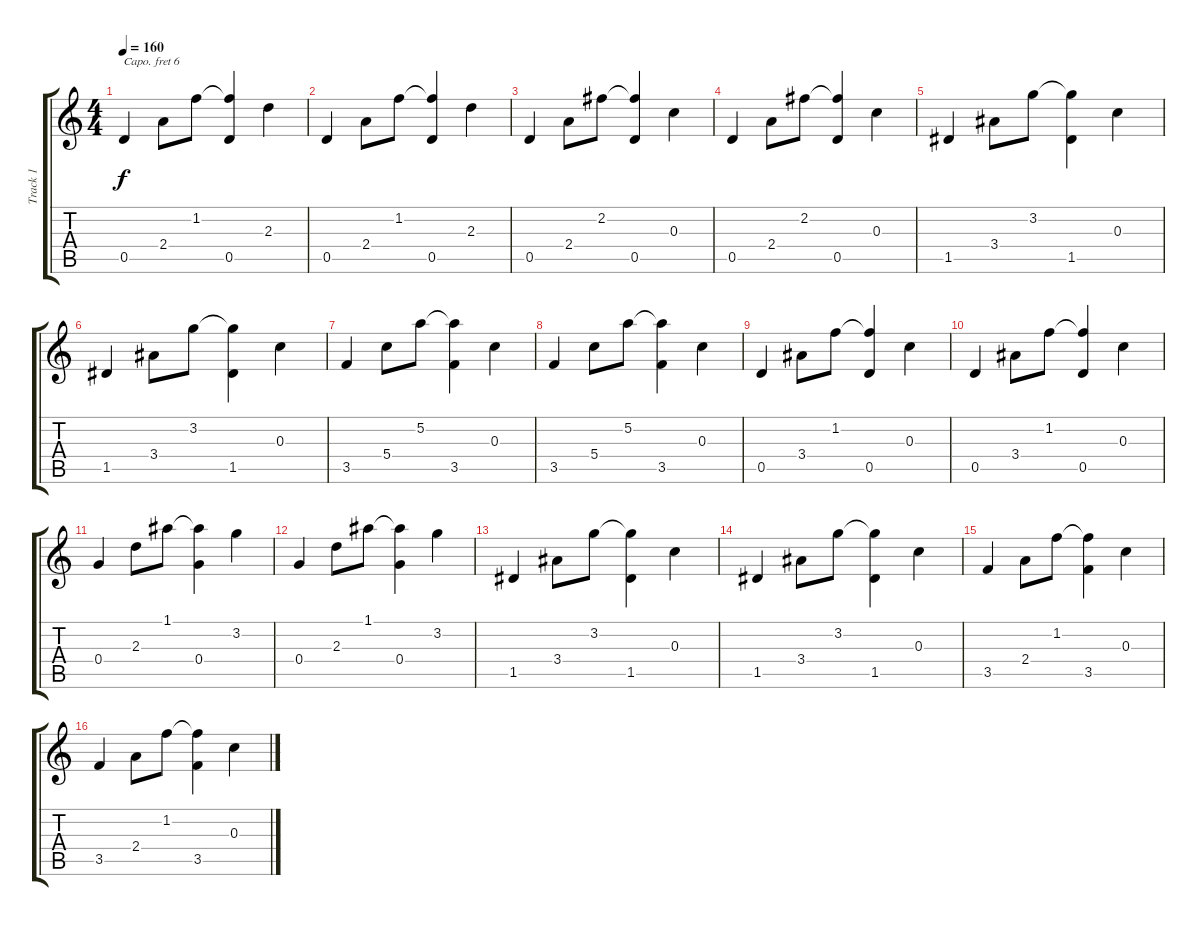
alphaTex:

\track ("Track 1" "Track 1") {instrument acousticguitarsteel}
\staff {score tabs}
\capo 6
\tuning (Eb4 Bb3 Gb3 Db3 Ab2 Eb2) {hide}
\ts (4 4)
\tempo 160
\clef g2
\ks c
0.5.4{dy f} 2.4.8 1.2.8 (1.2{t} 0.5).4 2.3.4 |
0.5.4 2.4.8 1.2.8 (1.2{t} 0.5).4 2.3.4 |
0.5.4 2.4.8 2.2.8 (2.2{t} 0.5).4 0.3.4 |
0.5.4 2.4.8 2.2.8 (2.2{t} 0.5).4 0.3.4 |
1.5.4 3.4.8 3.2.8 (3.2{t} 1.5).4 0.3.4 |
1.5.4 3.4.8 3.2.8 (3.2{t} 1.5).4 0.3.4 |
3.5.4 5.4.8 5.2.8 (5.2{t} 3.5).4 0.3.4 |
3.5.4 5.4.8 5.2.8 (5.2{t} 3.5).4 0.3.4 |
0.5.4 3.4.8 1.2.8 (1.2{t} 0.5).4 0.3.4 |
0.5.4 3.4.8 1.2.8 (1.2{t} 0.5).4 0.3.4 |
0.4.4 2.3.8 1.1.8 (1.1{t} 0.4).4 3.2.4 |
0.4.4 2.3.8 1.1.8 (1.1{t} 0.4).4 3.2.4 |
1.5.4 3.4.8 3.2.8 (3.2{t} 1.5).4 0.3.4 |
1.5.4 3.4.8 3.2.8 (3.2{t} 1.5).4 0.3.4 |
3.5.4 2.4.8 1.2.8 (1.2{t} 3.5).4 0.3.4 |
3.5.4 2.4.8 1.2.8 (1.2{t} 3.5).4 0.3.4
